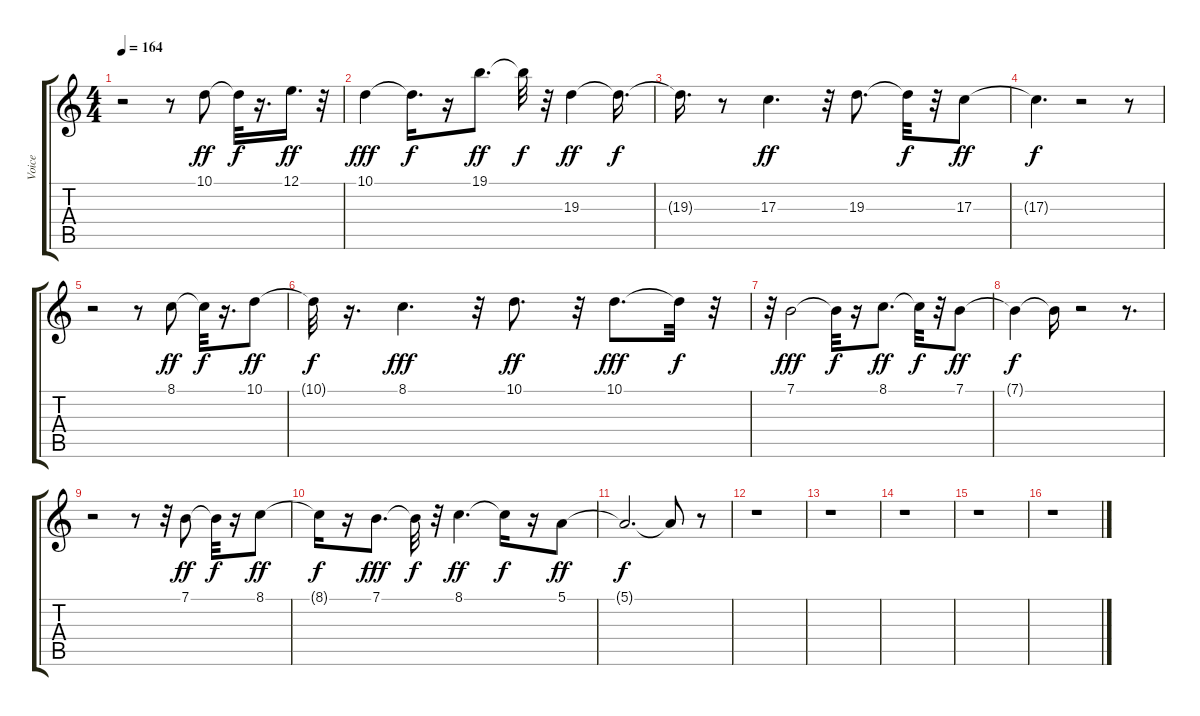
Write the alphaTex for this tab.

\track ("Voice" "Voice") {instrument oboe}
\staff {score tabs}
\tuning (E4 B3 G3 D3 A2 E2) {hide}
\ts (4 4)
\tempo 164
\clef g2
\ks c
r.2{dy f} r.8 10.1.8{dy ff} 10.1{t}.32{dy f} r.16{d} 12.1.16{d dy ff} r.32 |
10.1.4{dy fff} 10.1{t}.16{d dy f} r.16 19.1.8{d dy ff} 19.1{t}.32{dy f} r.32 19.3.4{dy ff} 19.3{t}.16{d dy f} |
19.3{t}.16{d} r.8 17.3.4{d dy ff} r.32 19.3.8{d} 19.3{t}.32{dy f} r.32 17.3.8{dy ff} |
17.3{t}.4{d dy f} r.2 r.8 |
r.2 r.8 8.1.8{dy ff} 8.1{t}.32{dy f} r.16{d} 10.1.8{dy ff} |
10.1{t}.32{dy f} r.16{d} 8.1.4{d dy fff} r.32 10.1.8{d dy ff} r.32 10.1.8{d dy fff} 10.1{t}.32{dy f} r.32 |
r.32 7.1.2{dy fff} 7.1{t}.32{dy f} r.16 8.1.8{d dy ff} 8.1{t}.32{dy f} r.32 7.1.8{dy ff} |
7.1{t}.4{dy f} 7.1{t}.16 r.2 r.8{d} |
r.2 r.8 r.32 7.1.8{dy ff} 7.1{t}.32{dy f} r.16 8.1.8{dy ff} |
8.1{t}.16{dy f} r.16 7.1.8{d dy fff} 7.1{t}.32{dy f} r.32 8.1.4{d dy ff} 8.1{t}.16{dy f} r.16 5.1.8{dy ff} |
5.1{t}.2{d dy f} 5.1{t}.8 r.8 |
r.1 |
r.1 |
r.1 |
r.1 |
r.1
